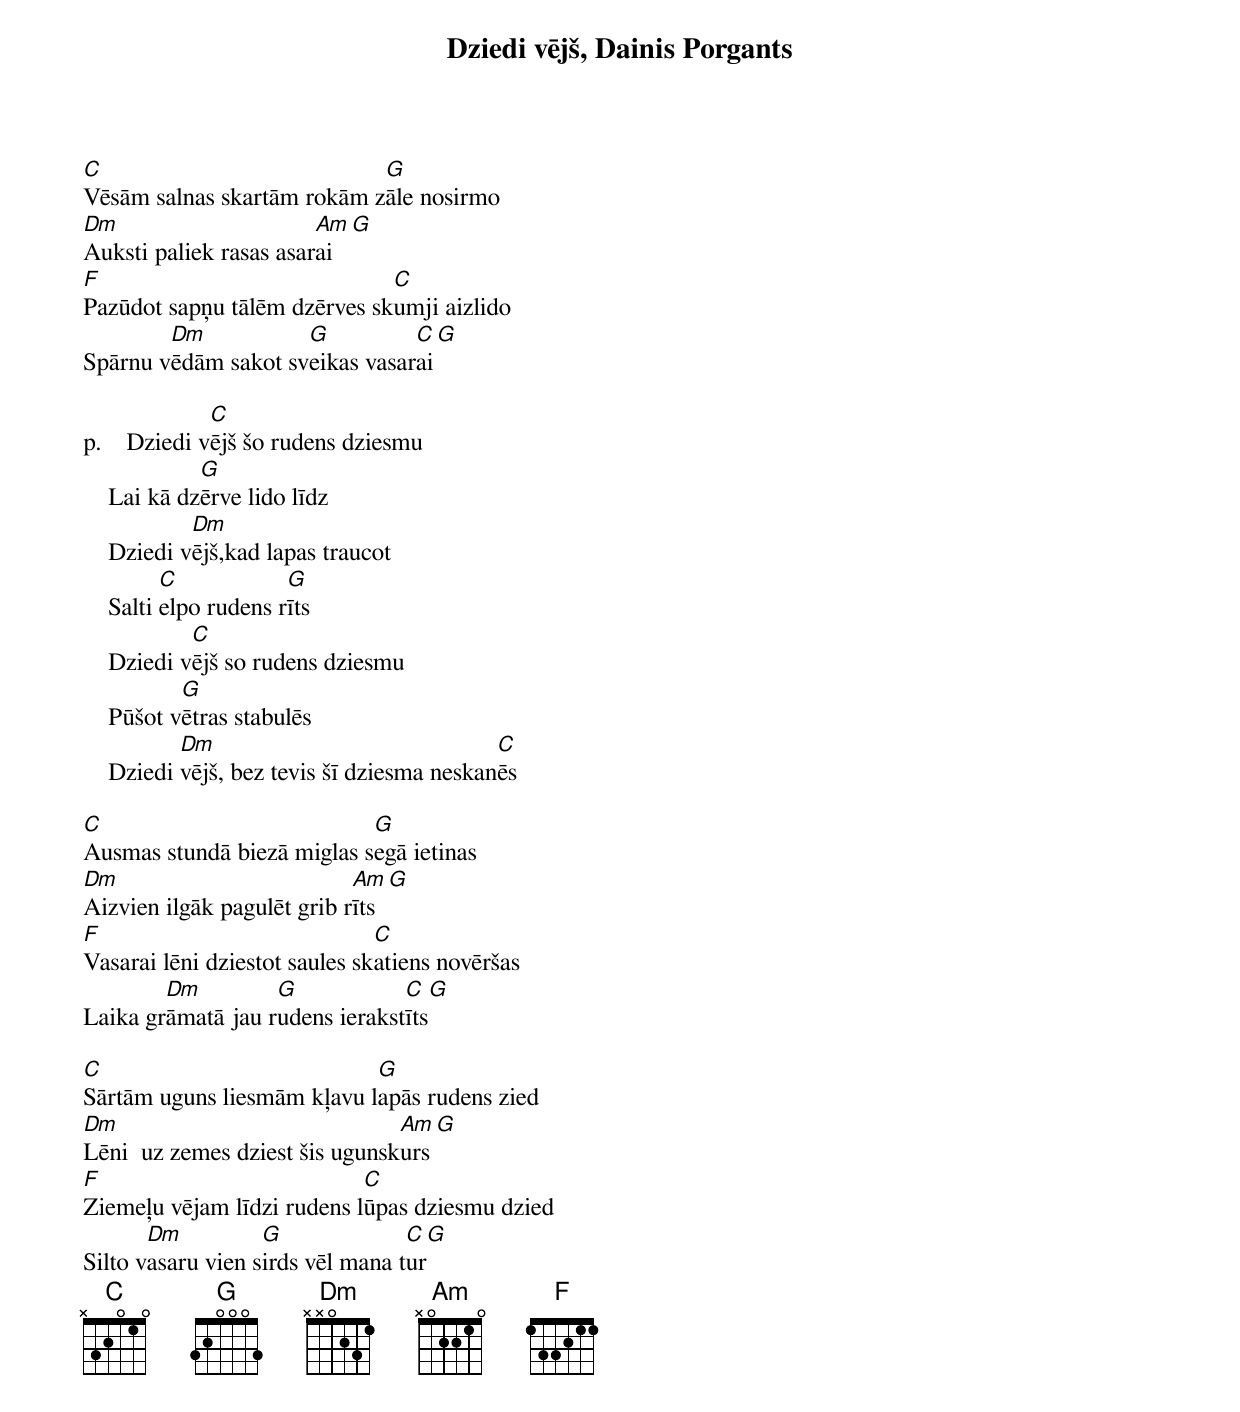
Dziedi vējš, Dainis Porgants

C                           G
Vēsām salnas skartām rokām zāle nosirmo
Dm                      Am    G
Auksti paliek rasas asarai
F                             C
Pazūdot sapņu tālēm dzērves skumji aizlido
        Dm           G          C    G
Spārnu vēdām sakot sveikas vasarai

              C
p.    Dziedi vējš šo rudens dziesmu
             G
    Lai kā dzērve lido līdz
            Dm
    Dziedi vējš,kad lapas traucot
          C            G
    Salti elpo rudens rīts
            C
    Dziedi vējš so rudens dziesmu
           G
    Pūšot vētras stabulēs
           Dm                               C
    Dziedi vējš, bez tevis šī dziesma neskanēs

C                           G
Ausmas stundā biezā miglas segā ietinas
Dm                          Am    G
Aizvien ilgāk pagulēt grib rīts
F                              C
Vasarai lēni dziestot saules skatiens novēršas
        Dm         G            C    G
Laika grāmatā jau rudens ierakstīts

C                           G
Sārtām uguns liesmām kļavu lapās rudens zied
Dm                              Am    G
Lēni  uz zemes dziest šis ugunskurs
F                           C
Ziemeļu vējam līdzi rudens lūpas dziesmu dzied
       Dm          G              C    G
Silto vasaru vien sirds vēl mana tur
